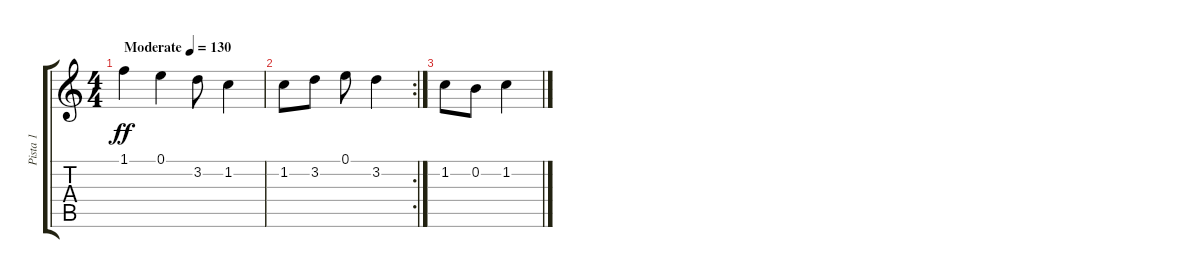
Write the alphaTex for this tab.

\track ("Pista 1" "Pista 1") {instrument acousticguitarnylon}
\staff {score tabs}
\tuning (E4 B3 G3 D3 A2 E2) {hide}
\ts (4 4)
\tempo (130 "Moderate")
\clef g2
\ks c
1.1.4{dy ff instrument acousticguitarnylon} 0.1.4 3.2.8 1.2.4 |
\rc 2
1.2.8 3.2.8 0.1.8 3.2.4 |
1.2.8 0.2.8 1.2.4
